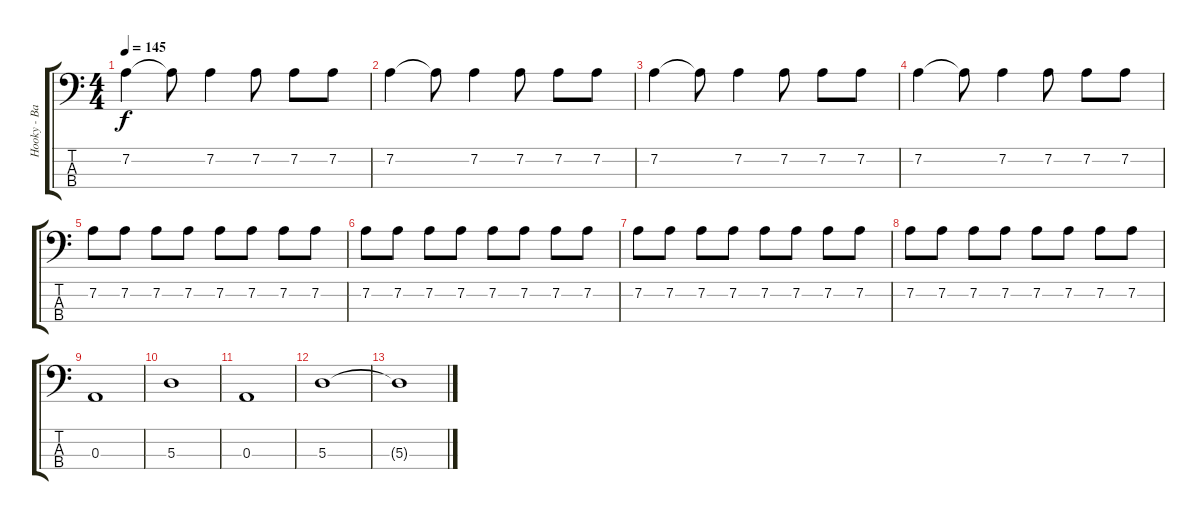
\track ("Hooky - Bass" "Hooky - Ba") {instrument electricbasspick}
\staff {score tabs}
\tuning (G2 D2 A1 E1) {hide}
\ts (4 4)
\tempo 145
\clef f4
\ks c
7.2.4{dy f} 7.2{t}.8 7.2.4 7.2.8 7.2.8 7.2.8 |
7.2.4 7.2{t}.8 7.2.4 7.2.8 7.2.8 7.2.8 |
7.2.4 7.2{t}.8 7.2.4 7.2.8 7.2.8 7.2.8 |
7.2.4 7.2{t}.8 7.2.4 7.2.8 7.2.8 7.2.8 |
7.2.8 7.2.8 7.2.8 7.2.8 7.2.8 7.2.8 7.2.8 7.2.8 |
7.2.8 7.2.8 7.2.8 7.2.8 7.2.8 7.2.8 7.2.8 7.2.8 |
7.2.8 7.2.8 7.2.8 7.2.8 7.2.8 7.2.8 7.2.8 7.2.8 |
7.2.8 7.2.8 7.2.8 7.2.8 7.2.8 7.2.8 7.2.8 7.2.8 |
0.3.1 |
5.3.1 |
0.3.1 |
5.3.1 |
5.3{t}.1
